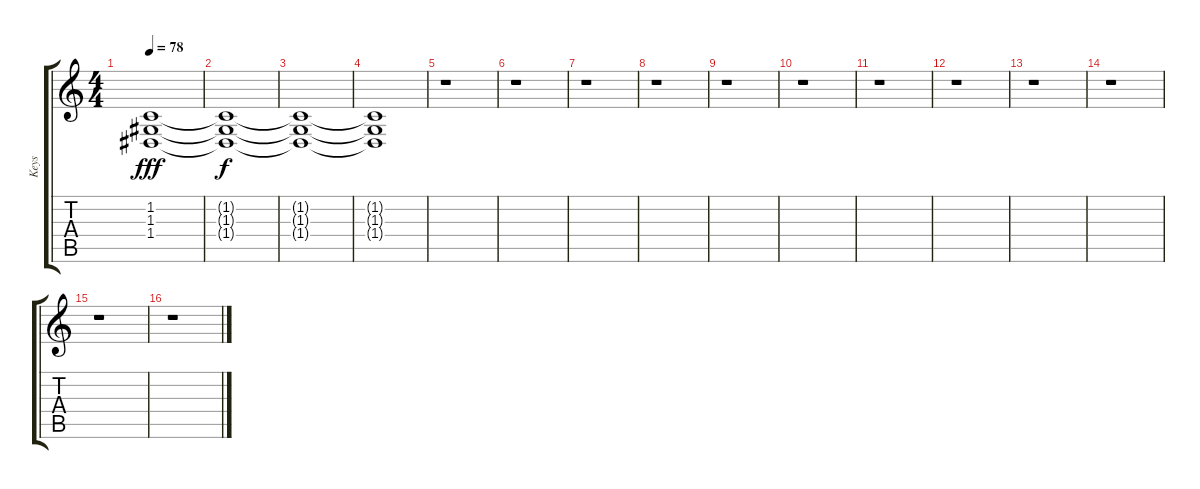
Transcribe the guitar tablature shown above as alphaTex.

\track ("Keys" "Keys") {instrument stringensemble1}
\staff {score tabs}
\tuning (E4 B3 G3 D3 A2 E2) {hide}
\ts (4 4)
\tempo 78
\clef g2
\ks c
(1.2 1.3 1.4).1{dy fff} |
(1.2{t} 1.3{t} 1.4{t}).1{dy f} |
(1.2{t} 1.3{t} 1.4{t}).1 |
(1.2{t} 1.3{t} 1.4{t}).1 |
r.1 |
r.1 |
r.1 |
r.1 |
r.1 |
r.1 |
r.1 |
r.1 |
r.1 |
r.1 |
r.1 |
r.1
